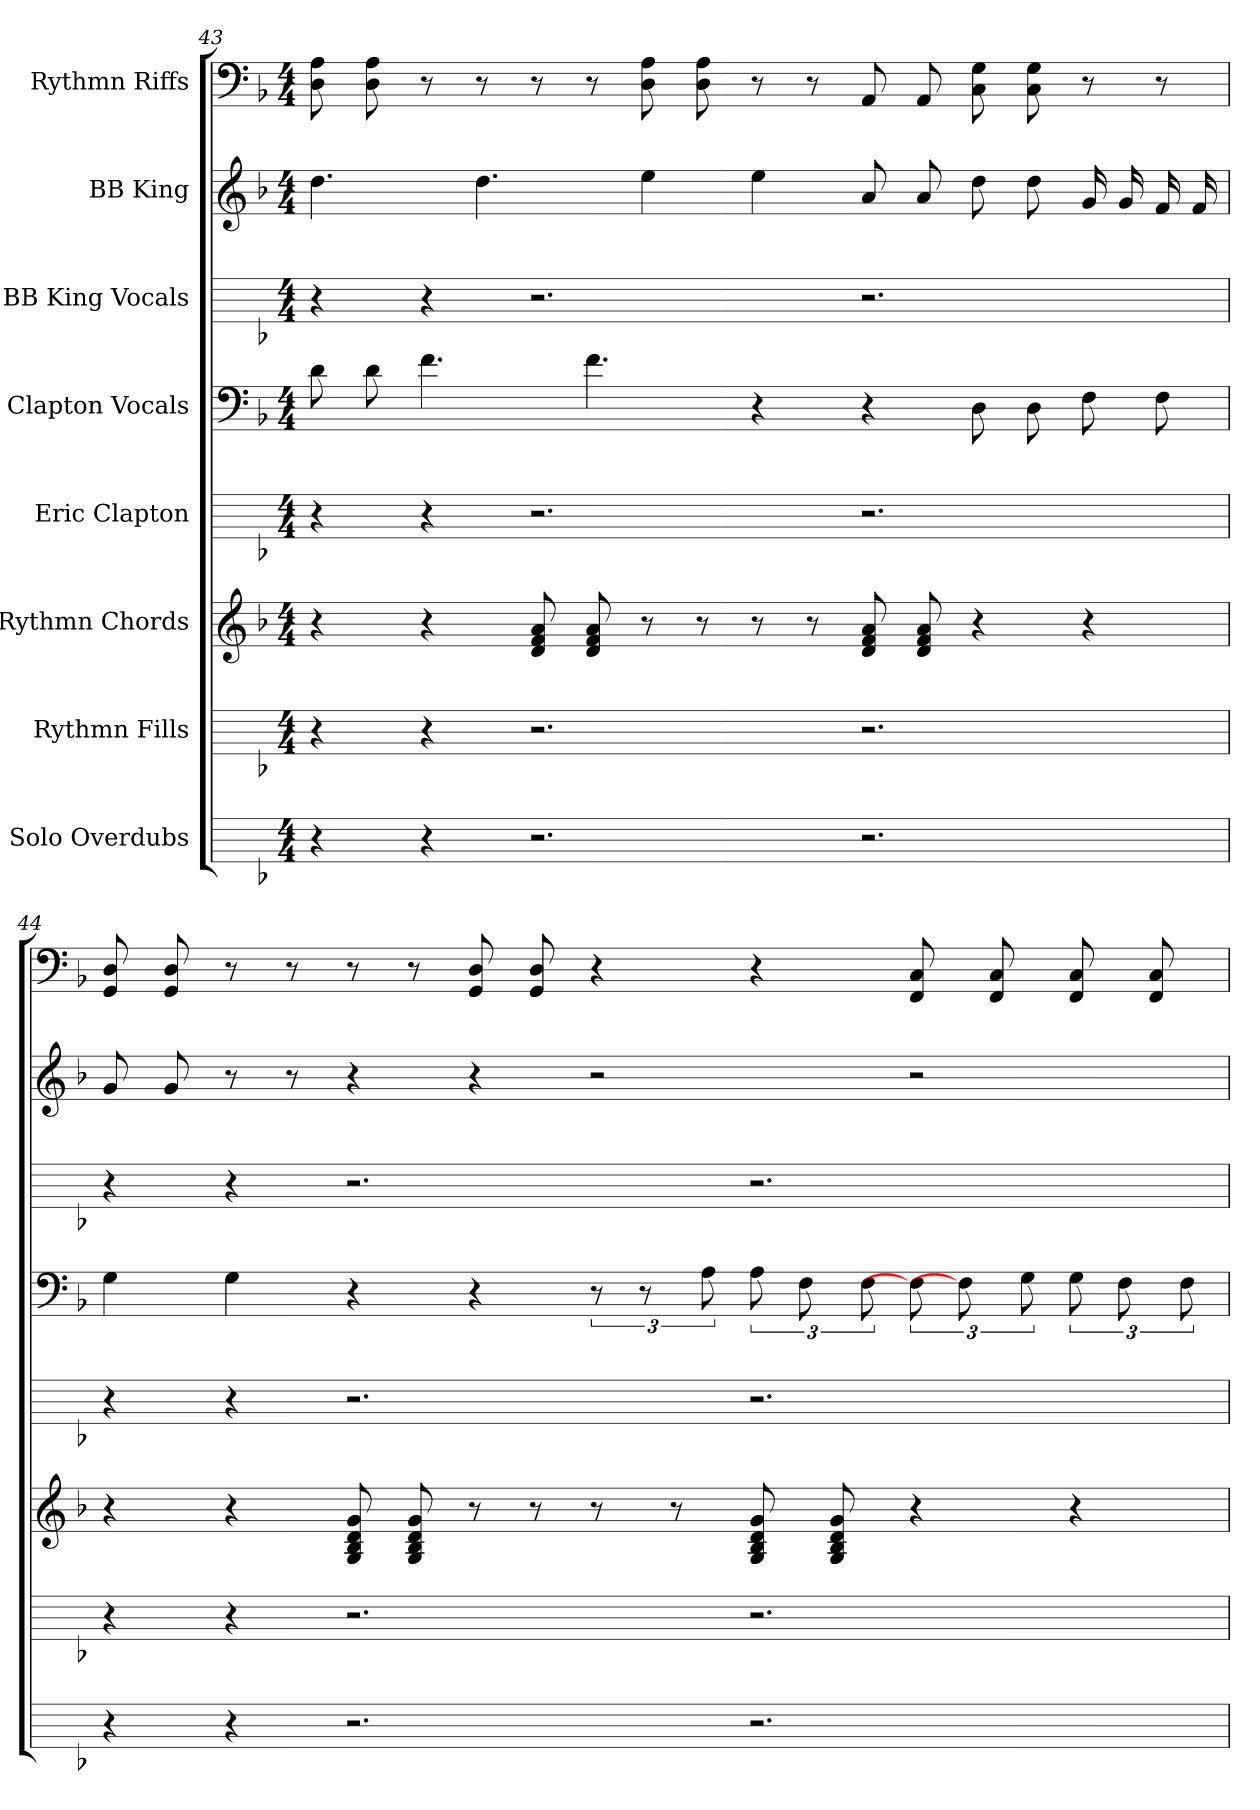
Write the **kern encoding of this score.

**kern	**kern	**kern	**kern	**kern	**kern	**kern	**kern
*part8	*part7	*part6	*part5	*part4	*part3	*part2	*part1
*staff8	*staff7	*staff6	*staff5	*staff4	*staff3	*staff2	*staff1
*I"Solo Overdubs	*I"Rythmn Fills	*I"Rythmn Chords	*I"Eric Clapton	*I"Clapton Vocals	*I"BB King Vocals	*I"BB King	*I"Rythmn Riffs
*	*	*	*	*	*	*	*
*k[b-]	*k[b-]	*k[b-]	*k[b-]	*k[b-]	*k[b-]	*k[b-]	*k[b-]
*M4/4	*M4/4	*M4/4	*M4/4	*M4/4	*M4/4	*M4/4	*M4/4
=43	=43	=43	=43	=43	=43	=43	=43
4r	4r	4r	4r	8d	4r	4.dd	8A 8D
.	.	.	.	8d	.	.	8A 8D
4r	4r	4r	4r	4.f	4r	.	8r
.	.	.	.	.	.	4.dd	8r
2.r	2.r	8a 8f 8d	2.r	.	2.r	.	8r
.	.	8a 8f 8d	.	4.f	.	.	8r
.	.	8r	.	.	.	4ee	8A 8D
.	.	8r	.	.	.	.	8A 8D
.	.	8r	.	4r	.	4ee	8r
.	.	8r	.	.	.	.	8r
2.r	2.r	8a 8f 8d	2.r	4r	2.r	8a	8AA
.	.	8a 8f 8d	.	.	.	8a	8AA
.	.	4r	.	8D	.	8dd	8G 8C
.	.	.	.	8D	.	8dd	8G 8C
.	.	4r	.	8F	.	16g	8r
.	.	.	.	.	.	16g	.
.	.	.	.	8F	.	16f	8r
.	.	.	.	.	.	16f	.
=44	=44	=44	=44	=44	=44	=44	=44
4r	4r	4r	4r	4G	4r	8g	8D 8GG
.	.	.	.	.	.	8g	8D 8GG
4r	4r	4r	4r	4G	4r	8r	8r
.	.	.	.	.	.	8r	8r
2.r	2.r	8g 8d 8B- 8G	2.r	4r	2.r	4r	8r
.	.	8g 8d 8B- 8G	.	.	.	.	8r
.	.	8r	.	4r	.	4r	8D 8GG
.	.	8r	.	.	.	.	8D 8GG
.	.	8r	.	12r	.	2r	4r
.	.	.	.	12r	.	.	.
.	.	8r	.	.	.	.	.
.	.	.	.	12A	.	.	.
2.r	2.r	8g 8d 8B- 8G	2.r	12A	2.r	.	4r
.	.	.	.	12F	.	.	.
.	.	8g 8d 8B- 8G	.	.	.	.	.
.	.	.	.	12F	.	.	.
.	.	4r	.	12F]	.	2r	8C 8FF
.	.	.	.	12F]	.	.	.
.	.	.	.	.	.	.	8C 8FF
.	.	.	.	12G	.	.	.
.	.	4r	.	12G	.	.	8C 8FF
.	.	.	.	12F	.	.	.
.	.	.	.	.	.	.	8C 8FF
.	.	.	.	12F	.	.	.
=	=	=	=	=	=	=	=
*-	*-	*-	*-	*-	*-	*-	*-
